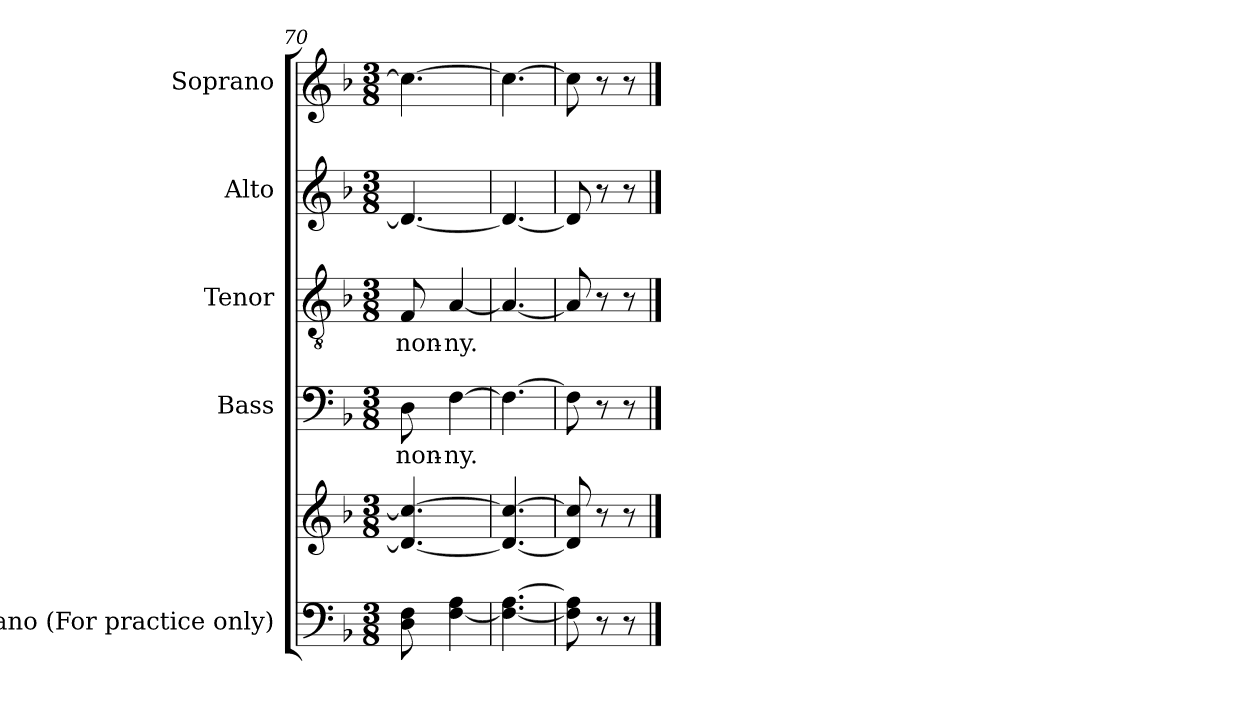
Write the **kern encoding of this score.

**kern	**kern	**kern	**text	**kern	**text	**kern	**kern
*part5	*part5	*part4	*part4	*part3	*part3	*part2	*part1
*staff6	*staff5	*staff4	*staff4	*staff3	*staff3	*staff2	*staff1
*I"Piano (For practice only)	*	*I"Bass	*	*I"Tenor	*	*I"Alto	*I"Soprano
*I'Pno.	*	*I'B.	*	*I'T.	*	*I'A.	*I'S.
*clefF4	*clefG2	*clefF4	*	*clefGv2	*	*clefG2	*clefG2
*	*	*	*	*ITrd7c12	*	*	*
*k[b-]	*k[b-]	*k[b-]	*	*k[b-]	*	*k[b-]	*k[b-]
*F:	*F:	*F:	*	*F:	*	*F:	*F:
*M3/8	*M3/8	*M3/8	*	*M3/8	*	*M3/8	*M3/8
=70	=70	=70	=70	=70	=70	=70	=70
!	!	!	!LO:LY:b:color=#000000	!	!	!	!
!	!	!	!	!	!LO:LY:b:color=#000000	!	!
8Di\ 8Fi	4.di/_< 4.cci_>	8Di\	non-	8FFi/	non-	4.di/_<	4.cci\_>
!	!	!	!LO:LY:b:color=#000000	!	!	!	!
!	!	!	!	!	!LO:LY:b:color=#000000	!	!
[<4Fi\ 4Ai	.	[>4Fi\	-ny.	[<4AAi/	-ny.	.	.
=71	=71	=71	=71	=71	=71	=71	=71
4.Fi\_< [>4.Ai	4.di/_< 4.cci_>	4.Fi\_>	.	4.AAi/_<	.	4.di/_<	4.cci\_>
=72	=72	=72	=72	=72	=72	=72	=72
8Fi\] 8Ai]	8di/] 8cci]	8Fi\]	.	8AAi/]	.	8di/]	8cci\]
8r	8r	8r	.	8r	.	8r	8r
8r	8r	8r	.	8r	.	8r	8r
==	==	==	==	==	==	==	==
*-	*-	*-	*-	*-	*-	*-	*-
